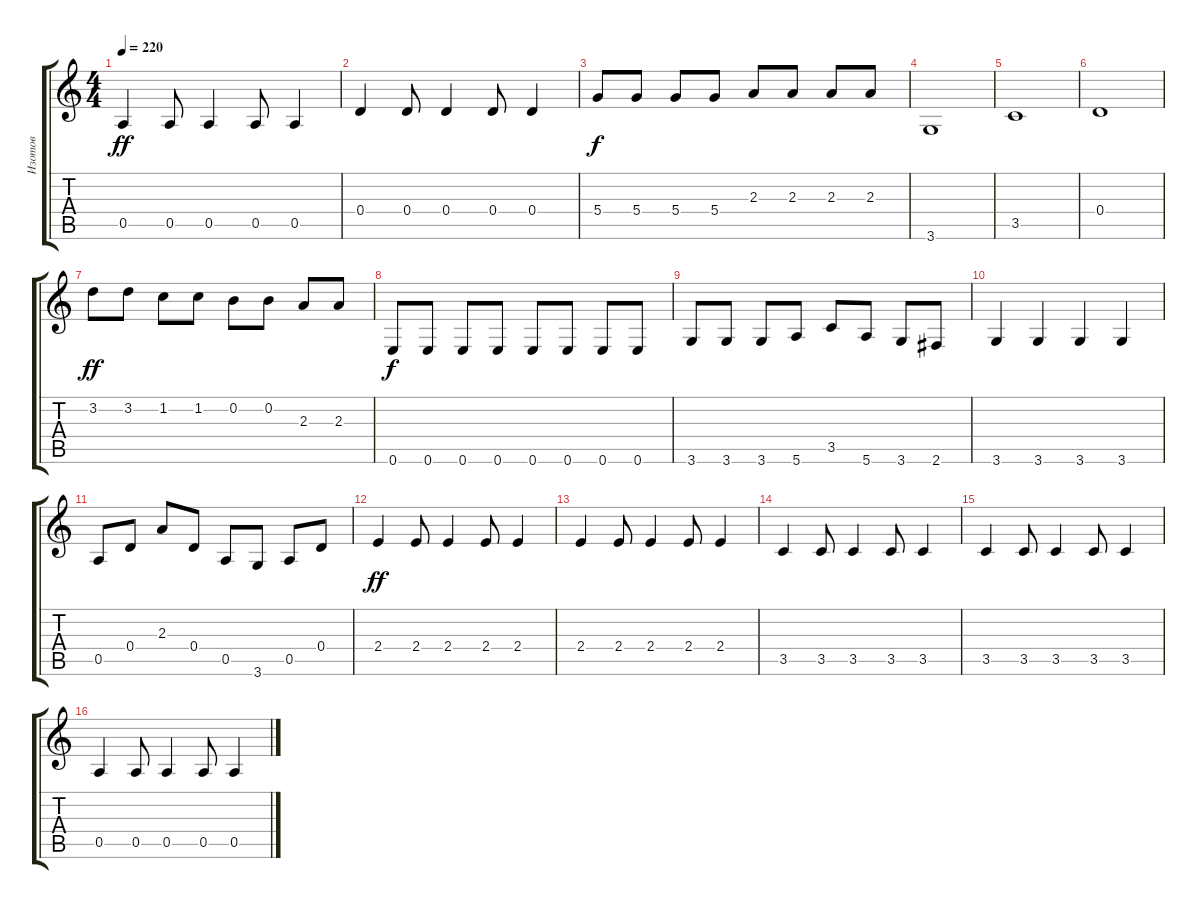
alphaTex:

\track ("Изотов" "Изотов") {instrument electricbasspick}
\staff {score tabs}
\tuning (E4 B3 G3 D3 A2 E2) {hide}
\ts (4 4)
\tempo 220
\clef g2
\ks c
0.5.4{dy ff} 0.5.8 0.5.4 0.5.8 0.5.4 |
0.4.4 0.4.8 0.4.4 0.4.8 0.4.4 |
5.4.8{dy f} 5.4.8 5.4.8 5.4.8 2.3.8 2.3.8 2.3.8 2.3.8 |
3.6.1 |
3.5.1 |
0.4.1 |
3.2.8{dy ff} 3.2.8 1.2.8 1.2.8 0.2.8 0.2.8 2.3.8 2.3.8 |
0.6.8{dy f} 0.6.8 0.6.8 0.6.8 0.6.8 0.6.8 0.6.8 0.6.8 |
3.6.8 3.6.8 3.6.8 5.6.8 3.5.8 5.6.8 3.6.8 2.6.8 |
3.6.4 3.6.4 3.6.4 3.6.4 |
0.5.8 0.4.8 2.3.8 0.4.8 0.5.8 3.6.8 0.5.8 0.4.8 |
2.4.4{dy ff} 2.4.8 2.4.4 2.4.8 2.4.4 |
2.4.4 2.4.8 2.4.4 2.4.8 2.4.4 |
3.5.4 3.5.8 3.5.4 3.5.8 3.5.4 |
3.5.4 3.5.8 3.5.4 3.5.8 3.5.4 |
0.5.4 0.5.8 0.5.4 0.5.8 0.5.4
